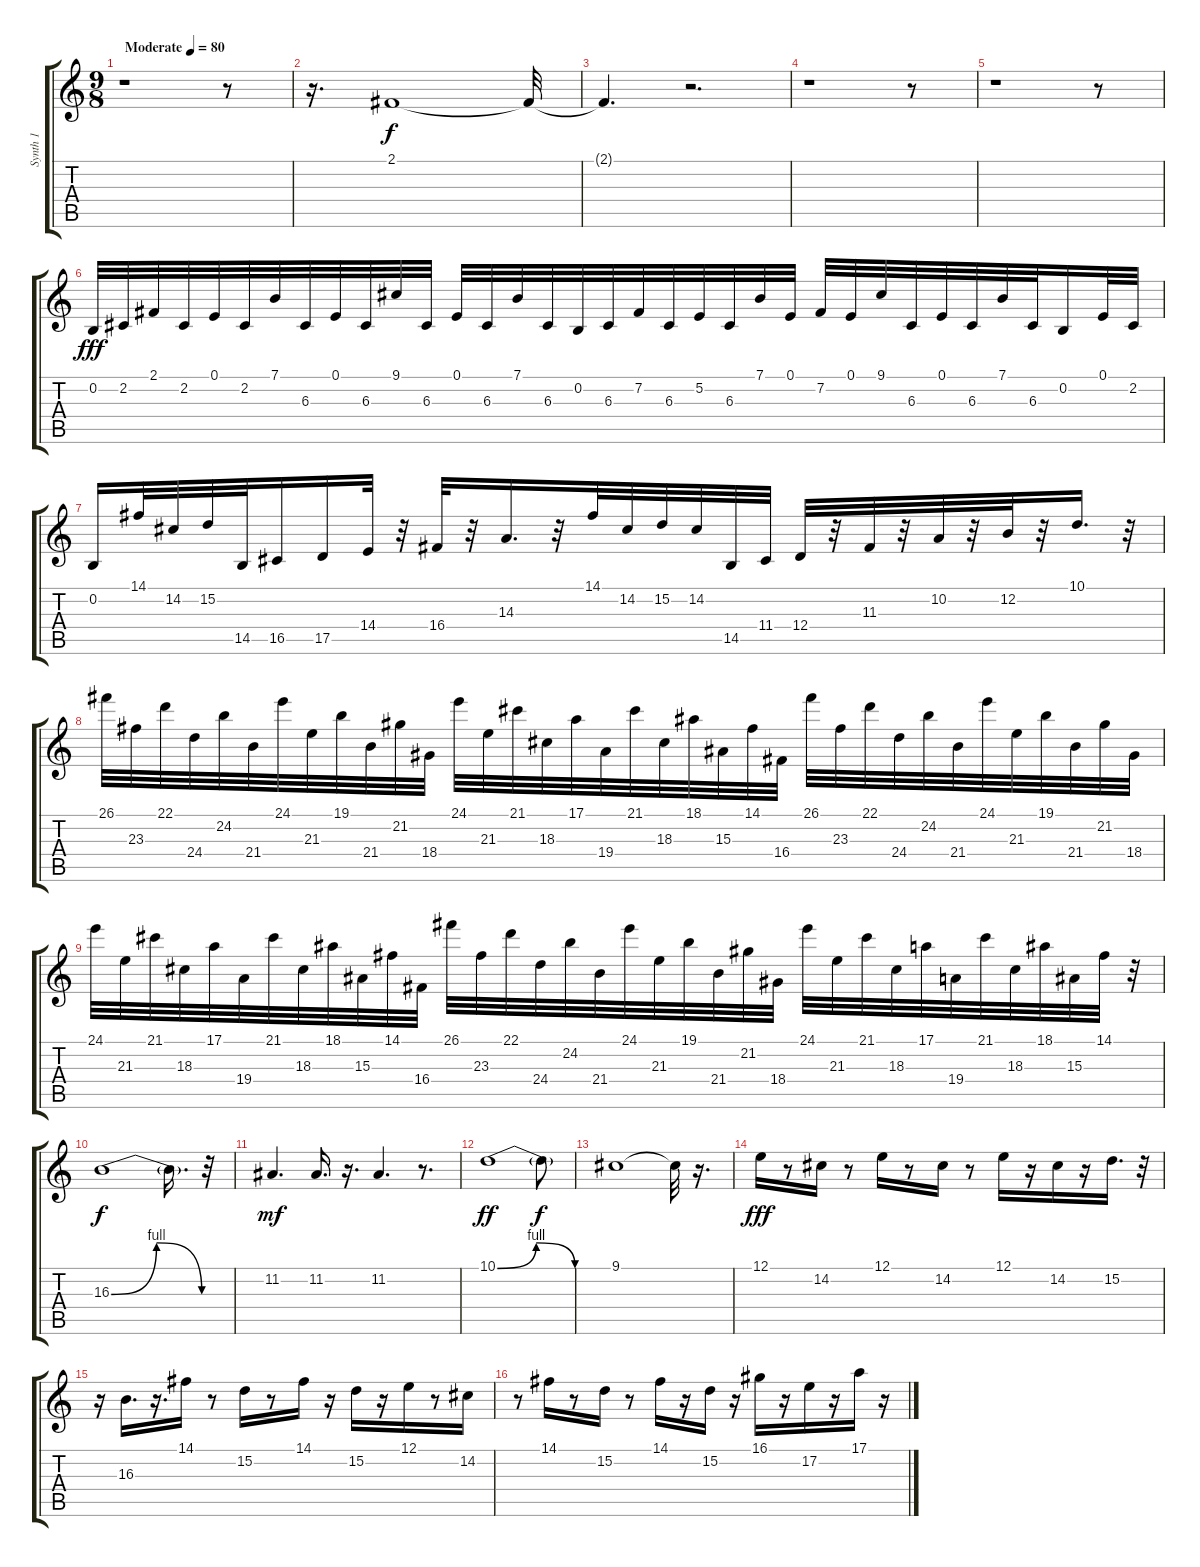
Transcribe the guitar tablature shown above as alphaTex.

\track ("Synth 1" "Synth 1") {instrument lead8bassandlead}
\staff {score tabs}
\tuning (E4 B3 G3 D3 A2 E2) {hide}
\ts (9 8)
\tempo (80 "Moderate")
\clef g2
\ks c
r.1{dy f instrument lead8bassandlead} r.8 |
r.16{d} 2.1.1{balance 4} 2.1{t}.32 |
2.1{t}.4{d} r.2{d} |
r.1 r.8 |
r.1 r.8 |
0.2.32{dy fff} 2.2.32 2.1.32 2.2.32 0.1.32 2.2.32 7.1.32 6.3.32 0.1.32 6.3.32 9.1.32 6.3.32 0.1.32 6.3.32 7.1.32 6.3.32 0.2.32 6.3.32 7.2.32 6.3.32 5.2.32 6.3.32 7.1.32 0.1.32 7.2.32 0.1.32 9.1.32 6.3.32 0.1.32 6.3.32 7.1.32 6.3.32 0.2.16 0.1.32 2.2.32 |
0.2.16 14.1.32 14.2.32 15.2.32 14.5.32 16.5.16 17.5.16 14.4.32 r.32 16.4.32 r.32 14.3.16{d} r.32 14.1.32 14.2.32 15.2.32 14.2.32 14.5.32 11.4.32 12.4.32 r.32 11.3.32 r.32 10.2.32 r.32 12.2.32 r.32 10.1.16{d} r.32 |
26.1.32 23.3.32 22.1.32 24.4.32 24.2.32 21.4.32 24.1.32 21.3.32 19.1.32 21.4.32 21.2.32 18.4.32 24.1.32 21.3.32 21.1.32 18.3.32 17.1.32 19.4.32 21.1.32 18.3.32 18.1.32 15.3.32 14.1.32 16.4.32 26.1.32 23.3.32 22.1.32 24.4.32 24.2.32 21.4.32 24.1.32 21.3.32 19.1.32 21.4.32 21.2.32 18.4.32 |
24.1.32 21.3.32 21.1.32 18.3.32 17.1.32 19.4.32 21.1.32 18.3.32 18.1.32 15.3.32 14.1.32 16.4.32 26.1.32 23.3.32 22.1.32 24.4.32 24.2.32 21.4.32 24.1.32 21.3.32 19.1.32 21.4.32 21.2.32 18.4.32 24.1.32 21.3.32 21.1.32 18.3.32 17.1.32 19.4.32 21.1.32 18.3.32 18.1.32 15.3.32 14.1.32 r.32 |
16.3{be (bendrelease 0 0 5 4 29 4 60 0)}.1{dy f} 16.3{t}.16{d} r.32 |
11.2.4{d dy mf} 11.2.16{d} r.16{d} 11.2.4{d} r.8{d} |
10.1{be (bendrelease 0 0 8 4 32 4 60 0)}.1{dy ff} 10.1{t}.8{dy f} |
9.1.1 9.1{t}.32 r.16{d} |
12.1.16{dy fff instrument lead2sawtooth} r.8 14.2.16 r.8 12.1.16 r.8 14.2.16 r.8 12.1.16 r.16 14.2.16 r.16 15.2.16{d} r.32 |
r.16 16.3.16{d} r.16{d} 14.1.16 r.8 15.2.16 r.8 14.1.16 r.16 15.2.16 r.16 12.1.16 r.8 14.2.16 |
r.8 14.1.16 r.8 15.2.16 r.8 14.1.16 r.16 15.2.16 r.16 16.1.16 r.16 17.2.16 r.16 17.1.16 r.16
